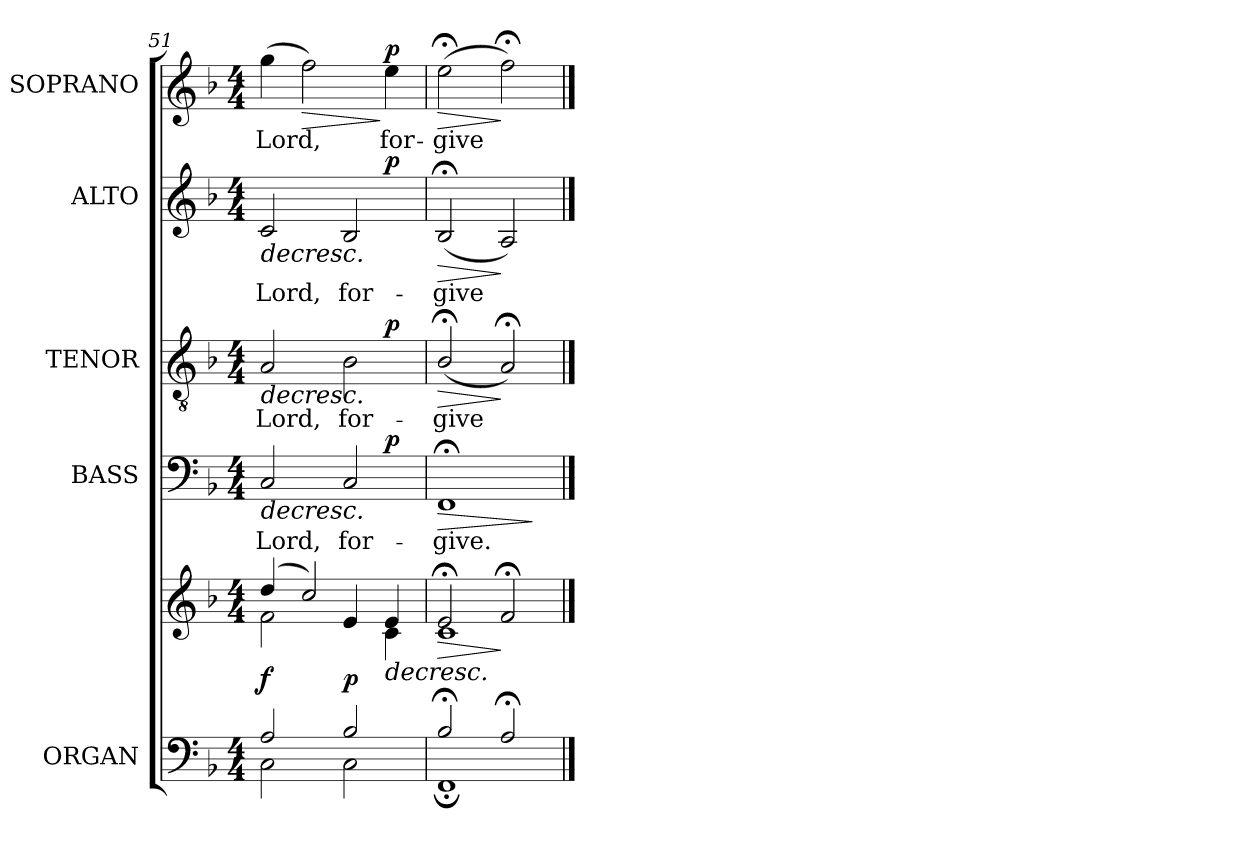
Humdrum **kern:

**kern	**kern	**dynam	**kern	**text	**dynam	**kern	**text	**dynam	**kern	**text	**dynam	**kern	**text	**dynam
*part5	*part5	*part5	*part4	*part4	*part4	*part3	*part3	*part3	*part2	*part2	*part2	*part1	*part1	*part1
*staff6	*staff5	*staff5/6	*staff4	*staff4	*staff4	*staff3	*staff3	*staff3	*staff2	*staff2	*staff2	*staff1	*staff1	*staff1
*I"ORGAN	*	*	*I"BASS	*	*	*I"TENOR	*	*	*I"ALTO	*	*	*I"SOPRANO	*	*
*I'Org.	*	*	*I'B.	*	*	*I'T.	*	*	*I'A.	*	*	*I'S.	*	*
*clefF4	*clefG2	*	*clefF4	*	*	*clefGv2	*	*	*clefG2	*	*	*clefG2	*	*
*	*	*	*	*	*	*ITrd7c12	*	*	*	*	*	*	*	*
*k[b-]	*k[b-]	*	*k[b-]	*	*	*k[b-]	*	*	*k[b-]	*	*	*k[b-]	*	*
*d:	*d:	*	*d:	*	*	*d:	*	*	*d:	*	*	*d:	*	*
*M4/4	*M4/4	*	*M4/4	*	*	*M4/4	*	*	*M4/4	*	*	*M4/4	*	*
=51	=51	=51	=51	=51	=51	=51	=51	=51	=51	=51	=51	=51	=51	=51
*^	*^	*	*	*	*	*	*	*	*	*	*	*	*	*
!	!	!	!	!	!	!LO:LY:b:color=#000000	!LO:HP:b	!	!	!	!	!	!	!	!	!
!	!	!	!	!	!	!	!	!	!LO:LY:b:color=#000000	!LO:HP:b	!	!	!	!	!	!
!	!	!	!	!	!	!	!	!	!	!	!	!LO:LY:b:color=#000000	!LO:HP:b	!	!	!
!	!	!	!	!	!	!	!	!	!	!	!	!	!	!	!LO:LY:b:color=#000000	!
*	*	*	*	*	*^	*	*	*^	*	*	*^	*	*	*	*	*
2Ai/	2Ci\	(4ddi/	2fi\	f	2Ci/	2.ryy	Lord,	>	2AAi/	2.ryy	Lord,	>	2ci/	2.ryy	Lord,	>	(4ggi\	Lord,	.
!	!	!	!	!	!	!	!	!	!	!	!	!	!	!	!	!	!	!	!LO:HP:b
.	.	2cci/)	.	.	.	.	.	.	.	.	.	.	.	.	.	.	2ffi\)	.	>
!	!	!	!	!	!	!	!LO:LY:b:color=#000000	!	!	!	!	!	!	!	!	!	!	!	!
!	!	!	!	!	!	!	!	!	!	!	!LO:LY:b:color=#000000	!	!	!	!	!	!	!	!
!	!	!	!	!	!	!	!	!	!	!	!	!	!	!	!LO:LY:b:color=#000000	!	!	!	!
2B-i/	2Ci\	.	4ei/	] p	2Ci/	.	for-	.	2BB-i\	.	for-	.	2B-i/	.	for-	.	.	.	.
!	!	!	!	!LO:HP:b	!	!	!	!	!	!	!	!	!	!	!	!	!	!	!
!	!	!	!	!	!	!	!	!	!	!	!	!	!	!	!	!	!	!LO:LY:b:color=#000000	!
.	.	4ei/	4ci\	>	.	4ryy	.	p	.	4ryy	.	p	.	4ryy	.	p	4eei\	for-	] p
*v	*v	*	*	*	*	*	*	*	*	*	*	*	*	*	*	*	*	*	*
*	*v	*v	*	*	*	*	*	*	*	*	*	*	*	*	*	*	*	*
.	.	.	.	.	.	]	.	.	.	]	.	.	.	]	.	.	.
=52	=52	=52	=52	=52	=52	=52	=52	=52	=52	=52	=52	=52	=52	=52	=52	=52	=52
*^	*^	*	*	*	*	*	*	*	*	*	*	*	*	*	*	*	*
!	!	!	!	!LO:HP:b	!	!	!	!	!	!	!	!	!	!	!	!	!	!	!
*	*	*	*	*	*v	*v	*	*	*	*	*	*	*v	*v	*	*	*	*	*
*	*	*	*	*	*	*	*	*v	*v	*	*	*	*	*	*	*	*
*	*	*	*	*	*^	*	*	*^	*	*	*^	*	*	*	*	*
!	!	!	!	!	!	!	!LO:LY:b:color=#000000	!LO:HP:b	!	!	!	!	!	!	!	!	!	!	!
*	*	*	*	*	*v	*v	*	*	*	*	*	*	*v	*v	*	*	*	*	*
*	*	*	*	*	*	*	*	*v	*v	*	*	*	*	*	*	*	*
*	*	*	*	*	*^	*	*	*^	*	*	*^	*	*	*	*	*
!	!	!	!	!	!	!	!	!	!	!	!LO:LY:b:color=#000000	!LO:HP:b	!	!	!	!	!	!	!
*	*	*	*	*	*v	*v	*	*	*	*	*	*	*v	*v	*	*	*	*	*
*	*	*	*	*	*	*	*	*v	*v	*	*	*	*	*	*	*	*
*	*	*	*	*	*^	*	*	*^	*	*	*^	*	*	*	*	*
!	!	!	!	!	!	!	!	!	!	!	!	!	!	!	!LO:LY:b:color=#000000	!LO:HP:b	!	!	!
*	*	*	*	*	*v	*v	*	*	*	*	*	*	*v	*v	*	*	*	*	*
*	*	*	*	*	*	*	*	*v	*v	*	*	*	*	*	*	*	*
*	*	*	*	*	*^	*	*	*^	*	*	*^	*	*	*	*	*
!	!	!	!	!	!	!	!	!	!	!	!	!	!	!	!	!	!	!LO:LY:b:color=#000000	!LO:HP:b
*	*	*	*	*	*v	*v	*	*	*	*	*	*	*v	*v	*	*	*	*	*
*	*	*	*	*	*	*	*	*v	*v	*	*	*	*	*	*	*	*
2B-;i/	1FF;i	2e;i/	1ci	>	1FF;i	-give.	>	(2BB-;i/	-give	>	(2B-;i/	-give	>	(2ee;i\	-give	>
2A;i/	.	2f;i/	.	]	.	.	.	2AA;i/)	.	]	2Ai/)	.	]	2ff;i\)	.	]
*v	*v	*	*	*	*	*	*	*	*	*	*	*	*	*	*	*
*	*v	*v	*	*	*	*	*	*	*	*	*	*	*	*	*
.	.	.	.	.	]	.	.	.	.	.	.	.	.	.
==	==	==	==	==	==	==	==	==	==	==	==	==	==	==
*-	*-	*-	*-	*-	*-	*-	*-	*-	*-	*-	*-	*-	*-	*-
